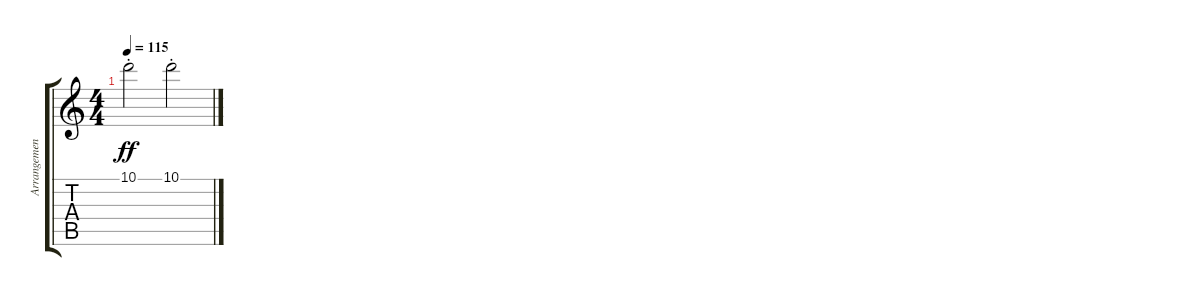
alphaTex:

\track ("Arrangements Refrain" "Arrangemen") {instrument distortionguitar}
\staff {score tabs}
\tuning (E4 B3 G3 D3 A2 E2) {hide}
\ts (4 4)
\tempo 115
\clef g2
\ks c
10.1{st}.2{dy ff} 10.1{st}.2
